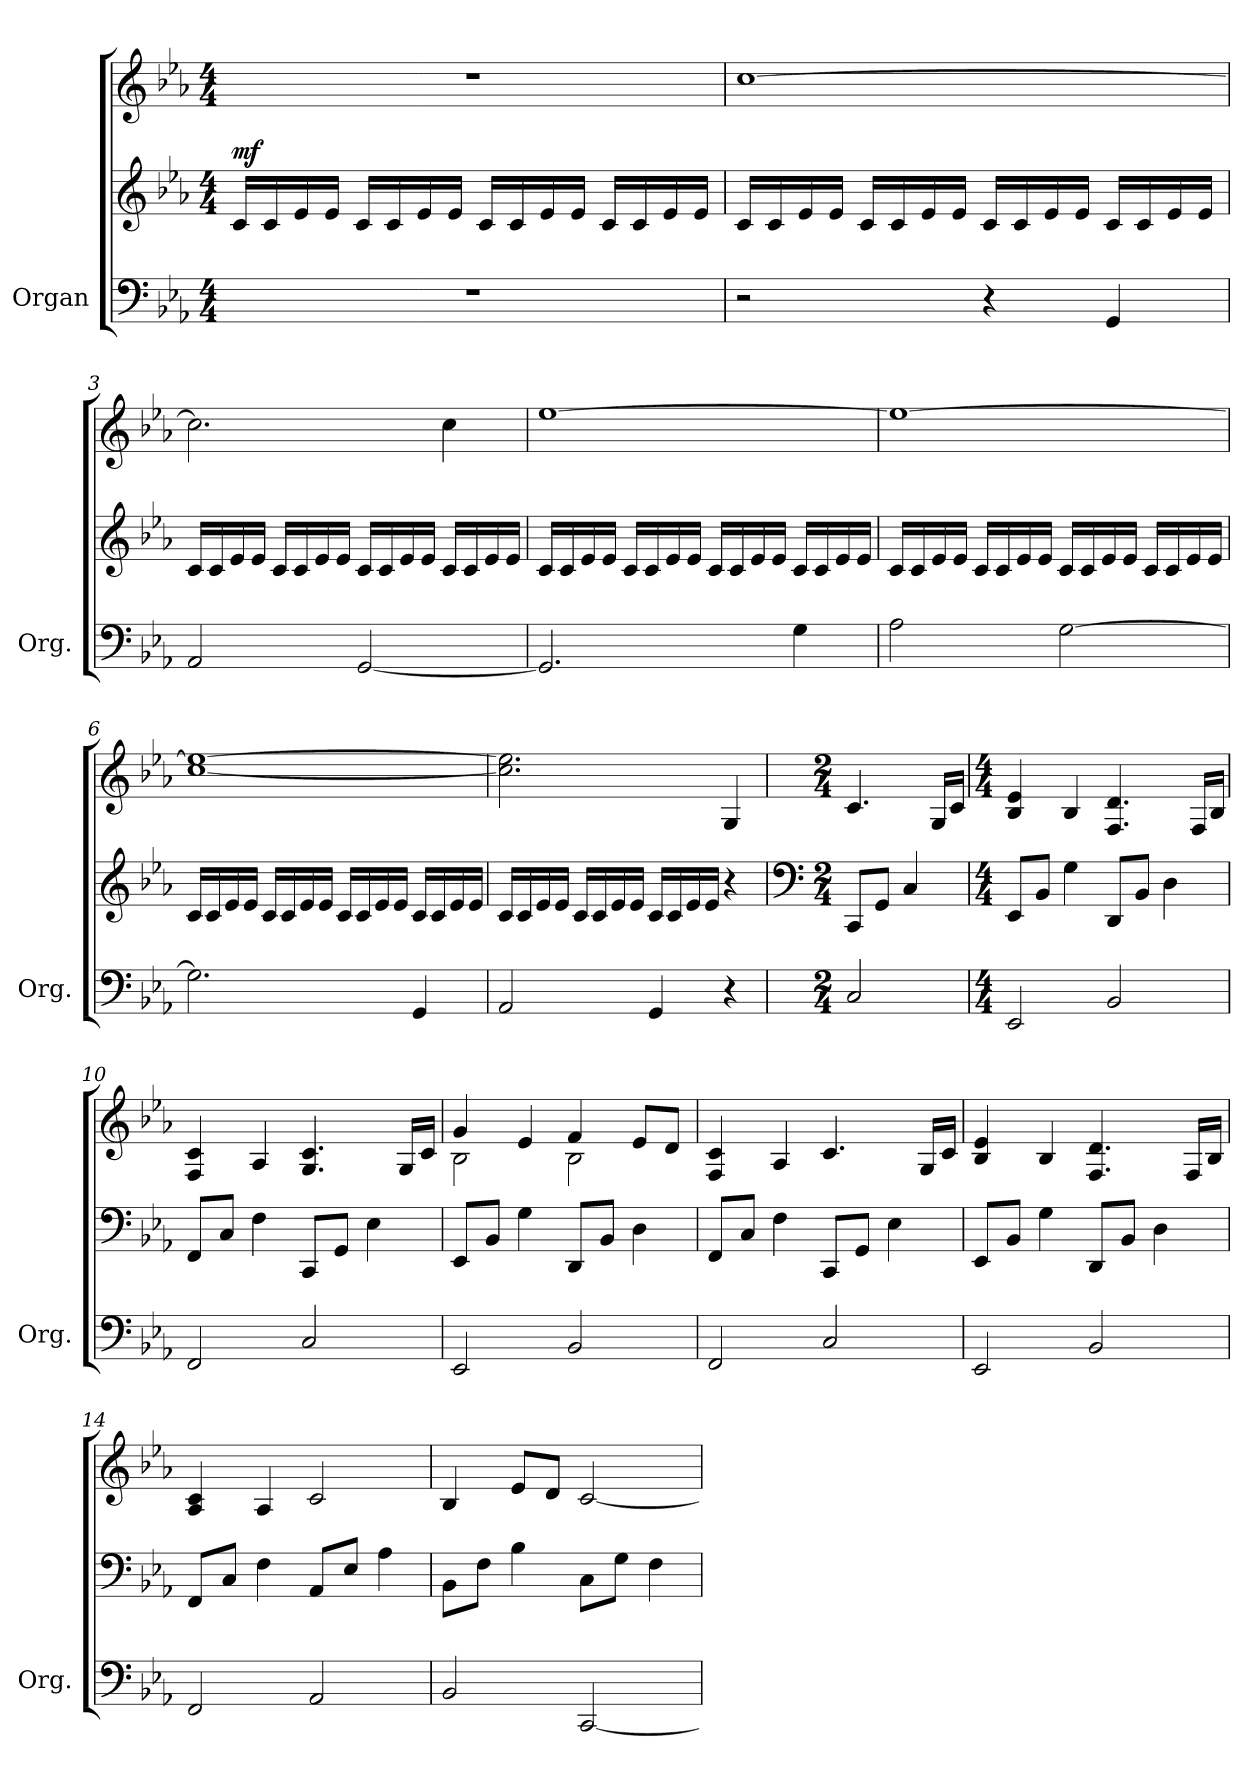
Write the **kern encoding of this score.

**kern	**kern	**kern	**dynam
*part1	*part1	*part1	*part1
*staff3	*staff2	*staff1	*staff1/2/3
*I"Organ	*	*	*
*I'Org.	*	*	*
*clefF4	*clefG2	*clefG2	*
*k[b-e-a-]	*k[b-e-a-]	*k[b-e-a-]	*
*M4/4	*M4/4	*M4/4	*
=1	=1	=1	=1
!	!	!	!LO:DY:a=2
1r	16c/LL	1r	mf
.	16c/	.	.
.	16e-/	.	.
.	16e-/JJ	.	.
.	16c/LL	.	.
.	16c/	.	.
.	16e-/	.	.
.	16e-/JJ	.	.
.	16c/LL	.	.
.	16c/	.	.
.	16e-/	.	.
.	16e-/JJ	.	.
.	16c/LL	.	.
.	16c/	.	.
.	16e-/	.	.
.	16e-/JJ	.	.
=2	=2	=2	=2
2r	16c/LL	[1cc	.
.	16c/	.	.
.	16e-/	.	.
.	16e-/JJ	.	.
.	16c/LL	.	.
.	16c/	.	.
.	16e-/	.	.
.	16e-/JJ	.	.
4r	16c/LL	.	.
.	16c/	.	.
.	16e-/	.	.
.	16e-/JJ	.	.
4GG/	16c/LL	.	.
.	16c/	.	.
.	16e-/	.	.
.	16e-/JJ	.	.
!!LO:LB:g=z
=3	=3	=3	=3
2AA-/	16c/LL	2.cc\]	.
.	16c/	.	.
.	16e-/	.	.
.	16e-/JJ	.	.
.	16c/LL	.	.
.	16c/	.	.
.	16e-/	.	.
.	16e-/JJ	.	.
[2GG/	16c/LL	.	.
.	16c/	.	.
.	16e-/	.	.
.	16e-/JJ	.	.
.	16c/LL	4cc\	.
.	16c/	.	.
.	16e-/	.	.
.	16e-/JJ	.	.
=4	=4	=4	=4
2.GG/]	16c/LL	[1ee-	.
.	16c/	.	.
.	16e-/	.	.
.	16e-/JJ	.	.
.	16c/LL	.	.
.	16c/	.	.
.	16e-/	.	.
.	16e-/JJ	.	.
.	16c/LL	.	.
.	16c/	.	.
.	16e-/	.	.
.	16e-/JJ	.	.
4G\	16c/LL	.	.
.	16c/	.	.
.	16e-/	.	.
.	16e-/JJ	.	.
!!LO:LB:g=z
=5	=5	=5	=5
2A-\	16c/LL	1ee-_	.
.	16c/	.	.
.	16e-/	.	.
.	16e-/JJ	.	.
.	16c/LL	.	.
.	16c/	.	.
.	16e-/	.	.
.	16e-/JJ	.	.
[2G\	16c/LL	.	.
.	16c/	.	.
.	16e-/	.	.
.	16e-/JJ	.	.
.	16c/LL	.	.
.	16c/	.	.
.	16e-/	.	.
.	16e-/JJ	.	.
=6	=6	=6	=6
2.G\]	16c/LL	[1cc 1ee-_	.
.	16c/	.	.
.	16e-/	.	.
.	16e-/JJ	.	.
.	16c/LL	.	.
.	16c/	.	.
.	16e-/	.	.
.	16e-/JJ	.	.
.	16c/LL	.	.
.	16c/	.	.
.	16e-/	.	.
.	16e-/JJ	.	.
4GG/	16c/LL	.	.
.	16c/	.	.
.	16e-/	.	.
.	16e-/JJ	.	.
!!LO:PB:g=z
=7	=7	=7	=7
2AA-/	16c/LL	2.cc\] 2.ee-\]	.
.	16c/	.	.
.	16e-/	.	.
.	16e-/JJ	.	.
.	16c/LL	.	.
.	16c/	.	.
.	16e-/	.	.
.	16e-/JJ	.	.
4GG/	16c/LL	.	.
.	16c/	.	.
.	16e-/	.	.
.	16e-/JJ	.	.
4r	4r	4G/	.
=8	=8	=8	=8
*	*clefF4	*	*
*M2/4	*M2/4	*M2/4	*
2C/	8CC/L	4.c/	.
.	8GG/J	.	.
.	4C/	.	.
.	.	16G/LL	.
.	.	16c/JJ	.
=9	=9	=9	=9
*M4/4	*M4/4	*M4/4	*
2EE-/	8EE-/L	4B-/ 4e-/	.
.	8BB-/J	.	.
.	4G\	4B-/	.
2BB-/	8DD/L	4.F/ 4.d/	.
.	8BB-/J	.	.
.	4D\	.	.
.	.	16F/LL	.
.	.	16B-/JJ	.
=10	=10	=10	=10
2FF/	8FF/L	4F/ 4c/	.
.	8C/J	.	.
.	4F\	4A-/	.
2C/	8CC/L	4.G/ 4.c/	.
.	8GG/J	.	.
.	4E-\	.	.
.	.	16G/LL	.
.	.	16c/JJ	.
!!LO:LB:g=z
=11	=11	=11	=11
*	*	*^	*
2EE-/	8EE-/L	4g/	2B-\	.
.	8BB-/J	.	.	.
.	4G\	4e-/	.	.
2BB-/	8DD/L	4f/	2B-\	.
.	8BB-/J	.	.	.
.	4D\	8e-/L	.	.
.	.	8d/J	.	.
*	*	*v	*v	*
=12	=12	=12	=12
2FF/	8FF/L	4F/ 4c/	.
.	8C/J	.	.
.	4F\	4A-/	.
2C/	8CC/L	4.c/	.
.	8GG/J	.	.
.	4E-\	.	.
.	.	16G/LL	.
.	.	16c/JJ	.
=13	=13	=13	=13
2EE-/	8EE-/L	4B-/ 4e-/	.
.	8BB-/J	.	.
.	4G\	4B-/	.
2BB-/	8DD/L	4.F/ 4.d/	.
.	8BB-/J	.	.
.	4D\	.	.
.	.	16F/LL	.
.	.	16B-/JJ	.
=14	=14	=14	=14
2FF/	8FF/L	4A-/ 4c/	.
.	8C/J	.	.
.	4F\	4A-/	.
2AA-/	8AA-/L	2c/	.
.	8E-/J	.	.
.	4A-\	.	.
=15	=15	=15	=15
2BB-/	8BB-\L	4B-/	.
.	8F\J	.	.
.	4B-\	8e-/L	.
.	.	8d/J	.
[2CC/	8C\L	[2c/	.
.	8G\J	.	.
.	4F\	.	.
=	=	=	=
*-	*-	*-	*-
